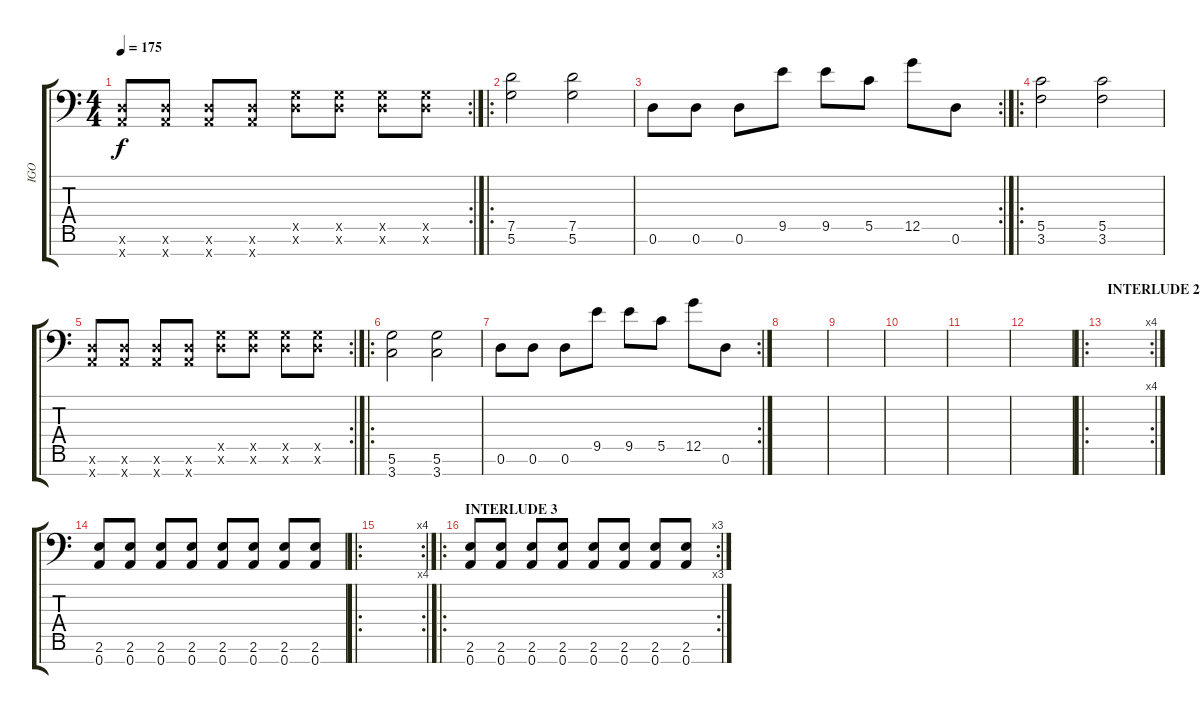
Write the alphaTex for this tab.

\track ("IGO" "IGO") {instrument overdrivenguitar}
\staff {score tabs}
\tuning (D4 A3 F3 C3 G2 D2 A1) {hide}
\rc 2
\ts (4 4)
\tempo 175
\clef f4
\ks c
(0.6{x} 0.7{x}).8{dy f} (0.6{x} 0.7{x}).8 (0.6{x} 0.7{x}).8 (0.6{x} 0.7{x}).8 (0.5{x} 0.6{x}).8 (0.5{x} 0.6{x}).8 (0.5{x} 0.6{x}).8 (0.5{x} 0.6{x}).8 |
\ro
(7.5 5.6).2 (7.5 5.6).2 |
\rc 2
0.6.8 0.6.8 0.6.8 9.5.8 9.5.8 5.5.8 12.5.8 0.6.8 |
\ro
(5.5 3.6).2 (5.5 3.6).2 |
\rc 2
(0.6{x} 0.7{x}).8 (0.6{x} 0.7{x}).8 (0.6{x} 0.7{x}).8 (0.6{x} 0.7{x}).8 (0.5{x} 0.6{x}).8 (0.5{x} 0.6{x}).8 (0.5{x} 0.6{x}).8 (0.5{x} 0.6{x}).8 |
\ro
(5.6 3.7).2 (5.6 3.7).2 |
\rc 2
0.6.8 0.6.8 0.6.8 9.5.8 9.5.8 5.5.8 12.5.8 0.6.8 |
|
|
|
|
|
\ro
\rc 4
\section ("" "INTERLUDE 2")
|
(2.6 0.7).8 (2.6 0.7).8 (2.6 0.7).8 (2.6 0.7).8 (2.6 0.7).8 (2.6 0.7).8 (2.6 0.7).8 (2.6 0.7).8 |
\ro
\rc 4
|
\ro
\rc 3
\section ("" "INTERLUDE 3")
(2.6 0.7).8 (2.6 0.7).8 (2.6 0.7).8 (2.6 0.7).8 (2.6 0.7).8 (2.6 0.7).8 (2.6 0.7).8 (2.6 0.7).8
